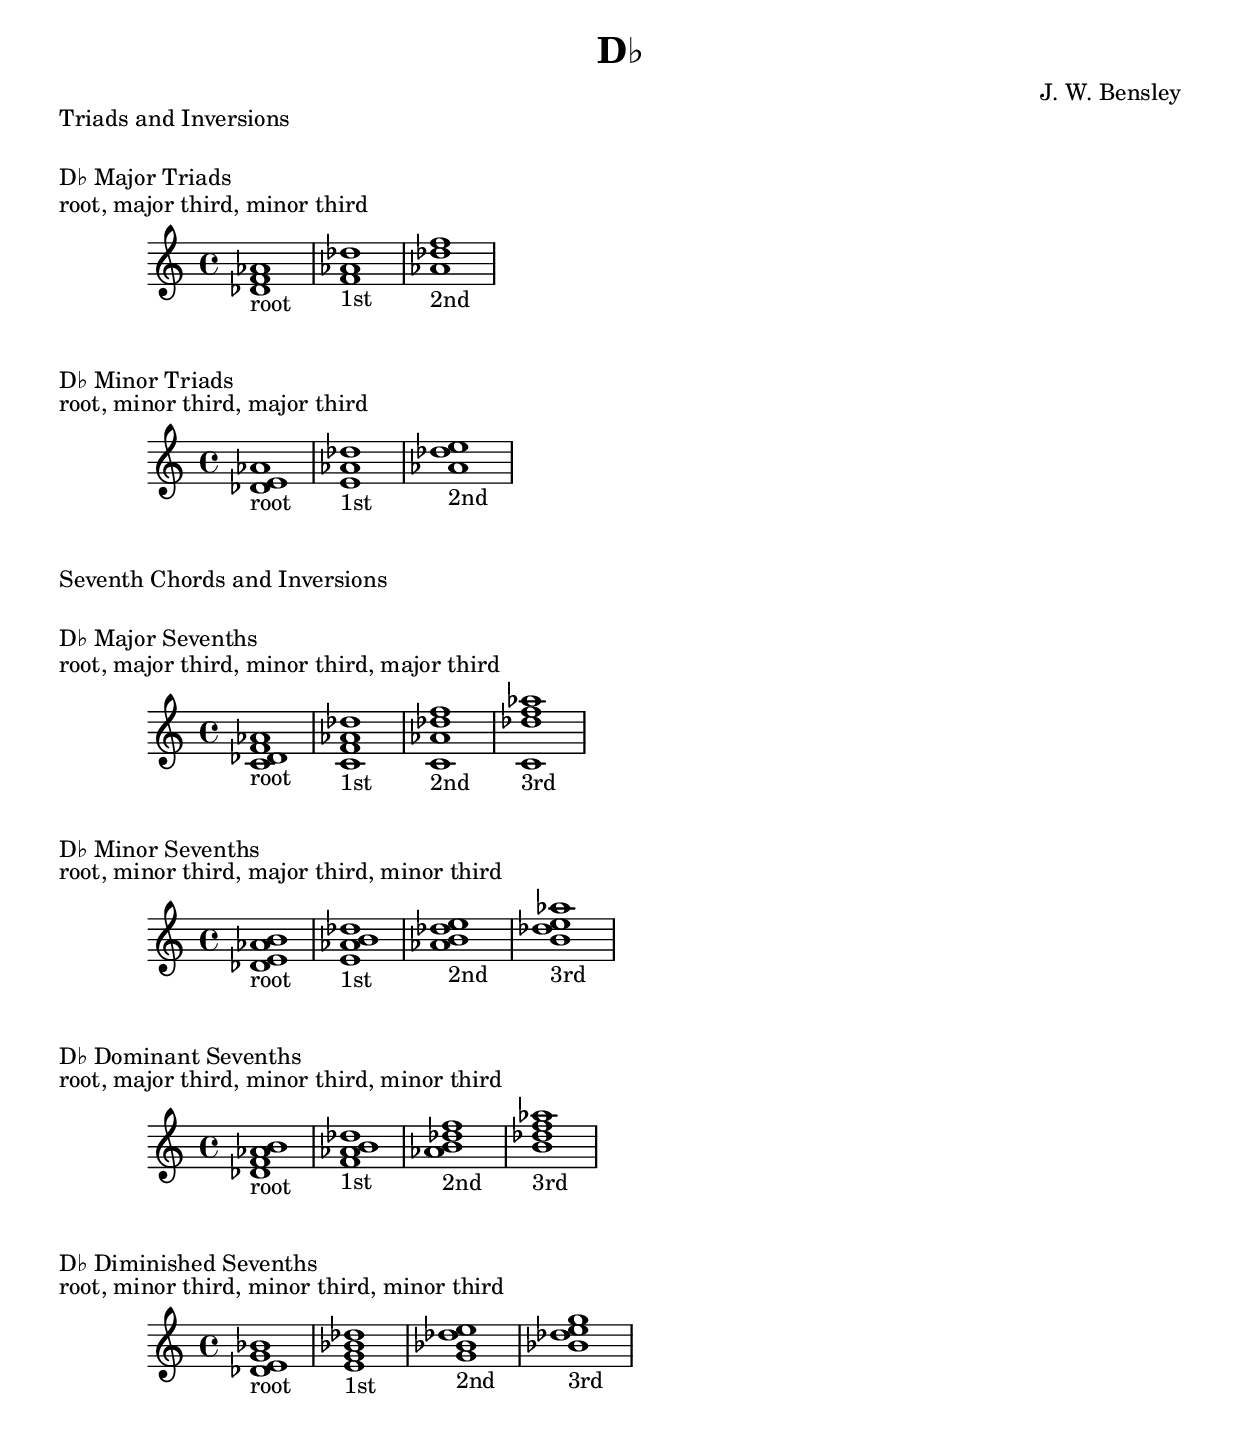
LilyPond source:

\version "2.18.2"
\language "english"

\header {
  title = "D♭"
  composer = "J. W. Bensley"
}\markup { "Triads and Inversions" }
\markup { \vspace #1 }

\markup { "D♭ Major Triads" }
\markup { "root, major third, minor third" }
\score {
  \new PianoStaff {
    \clef "treble"
    <dflat' f' aflat'>1-"root"
    <f' aflat' dflat''>1-"1st"
    <aflat' dflat'' f''>1-"2nd"
  }
}

\markup { "D♭ Minor Triads" }
\markup { "root, minor third, major third" }
\score {
  \new PianoStaff {
    \clef "treble"
    <dflat' e' aflat'>1-"root"
    <e' aflat' dflat''>1-"1st"
    <aflat' dflat'' e''>1-"2nd"
  }
}\markup { "Seventh Chords and Inversions" }
\markup { \vspace #1 }

\markup { "D♭ Major Sevenths" }
\markup { "root, major third, minor third, major third" }
\score {
  \new PianoStaff {
    \clef "treble"
    <dflat' f' aflat' c'>1-"root"
    <f' aflat' c' dflat'' >1-"1st"
    <aflat' c' dflat'' f''>1-"2nd"
    <c' dflat'' f'' aflat''>1-"3rd"
  }
}

\markup { "D♭ Minor Sevenths" }
\markup { "root, minor third, major third, minor third" }
\score {
  \new PianoStaff {
    \clef "treble"
    <dflat' e' aflat' b'>1-"root"
    <e' aflat' b' dflat'' >1-"1st"
    <aflat' b' dflat'' e''>1-"2nd"
    <b' dflat'' e'' aflat''>1-"3rd"
  }
}

\markup { "D♭ Dominant Sevenths" }
\markup { "root, major third, minor third, minor third" }
\score {
  \new PianoStaff {
    \clef "treble"
    <dflat' f' aflat' b'>1-"root"
    <f' aflat' b' dflat'' >1-"1st"
    <aflat' b' dflat'' f''>1-"2nd"
    <b' dflat'' f'' aflat''>1-"3rd"
  }
}

\markup { "D♭ Diminished Sevenths" }
\markup { "root, minor third, minor third, minor third" }
\score {
  \new PianoStaff {
    \clef "treble"
    <dflat' e' g' bflat'>1-"root"
    <e' g' bflat' dflat'' >1-"1st"
    <g' bflat' dflat'' e''>1-"2nd"
    <bflat' dflat'' e'' g''>1-"3rd"
  }
}